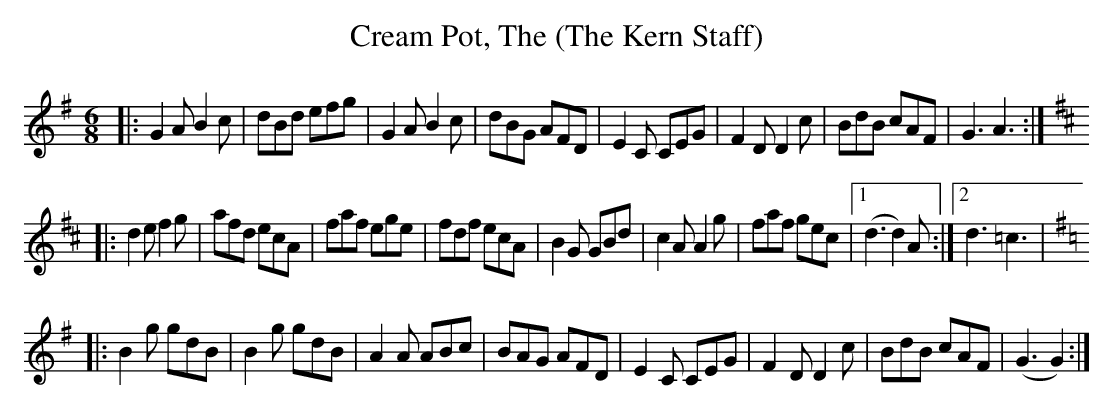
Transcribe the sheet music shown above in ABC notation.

X:1
T:Cream Pot, The (The Kern Staff)
M:6/8
L:1/8
K:G
|: G2 A B2 c | dBd efg | G2 A B2 c | dBG AFD | E2 C CEG | F2 D D2 c| BdB cAF | G3 A3 :|
K:D
|: d2 e f2 g | afd ecA | faf ege | fdf ecA | B2 G GBd | c2 A A2 g | faf gec |1 (d3 d2) A :|2 d3 =c3 |
K:G
|: B2 g gdB | B2 g gdB | A2 A ABc | BAG AFD | E2 C CEG | F2 D D2 c | BdB cAF | (G3 G2) :|
